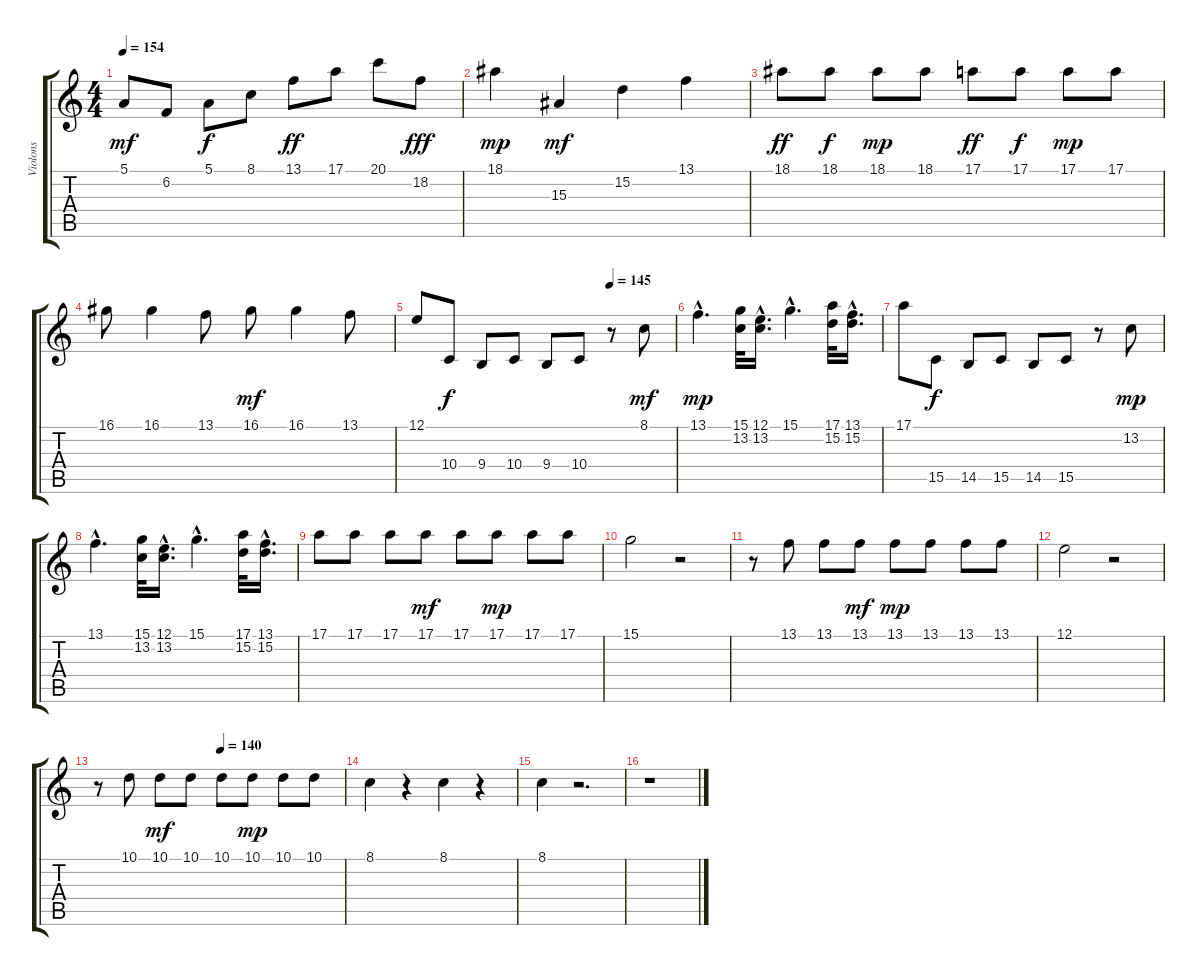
\track ("Violons" "Violons") {instrument violin}
\staff {score tabs}
\tuning (E4 B3 G3 D3 A2 E2) {hide}
\ts (4 4)
\tempo 154
\clef g2
\ks c
5.1.8{dy mf} 6.2.8 5.1.8{dy f} 8.1.8 13.1.8{dy ff} 17.1.8 20.1.8 18.2.8{dy fff} |
18.1.4{dy mp} 15.3.4{dy mf} 15.2.4 13.1.4 |
18.1.8{dy ff} 18.1.8{dy f} 18.1.8{dy mp} 18.1.8 17.1.8{dy ff} 17.1.8{dy f} 17.1.8{dy mp} 17.1.8 |
16.1.8 16.1.4 13.1.8 16.1.8{dy mf} 16.1.4 13.1.8 |
\tempo (145 0.75)
12.1.8 10.4.8{dy f} 9.4.8 10.4.8 9.4.8 10.4.8 r.8 8.1.8{dy mf} |
13.1{hac}.4{d dy mp} (15.1 13.2).32 (12.1 13.2{hac}).16{d} 15.1{hac}.4{d} (17.1 15.2).32 (13.1 15.2{hac}).16{d} |
17.1.8 15.5.8{dy f} 14.5.8 15.5.8 14.5.8 15.5.8 r.8 13.2.8{dy mp} |
13.1{hac}.4{d} (15.1 13.2).32 (12.1 13.2{hac}).16{d} 15.1{hac}.4{d} (17.1 15.2).32 (13.1 15.2{hac}).16{d} |
17.1.8 17.1.8 17.1.8 17.1.8{dy mf} 17.1.8 17.1.8{dy mp} 17.1.8 17.1.8 |
15.1.2 r.2 |
r.8 13.1.8 13.1.8 13.1.8{dy mf} 13.1.8{dy mp} 13.1.8 13.1.8 13.1.8 |
12.1.2 r.2 |
\tempo (140 0.5)
r.8 10.1.8 10.1.8{dy mf} 10.1.8 10.1.8 10.1.8{dy mp} 10.1.8 10.1.8 |
8.1.4 r.4 8.1.4 r.4 |
8.1.4 r.2{d} |
r.1
